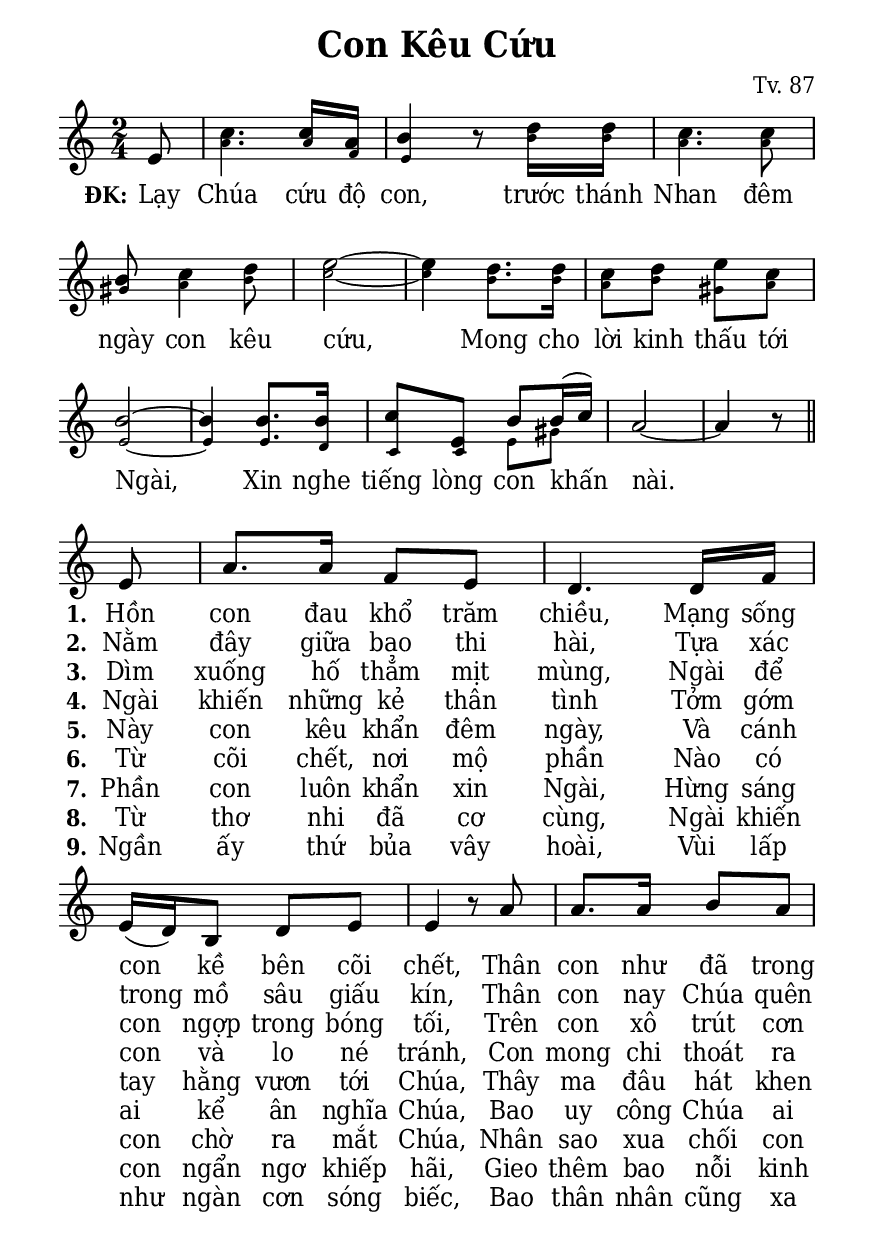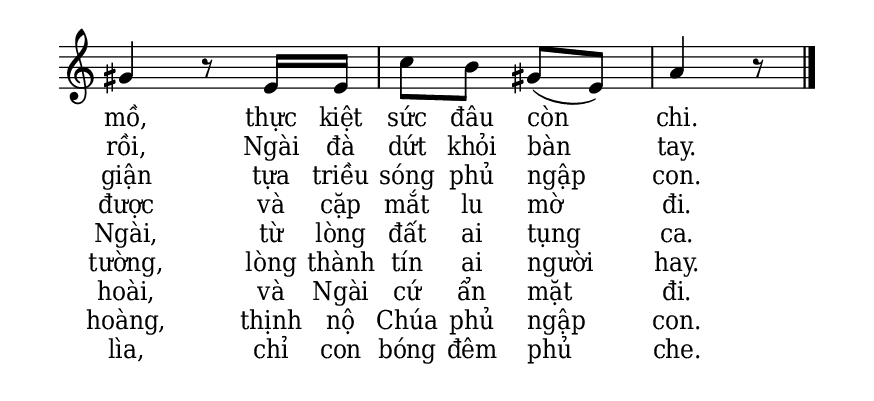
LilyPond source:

% Cài đặt chung\
\version "2.22.1"
\include "english.ly"

\header {
  title = "Con Kêu Cứu"
  composer = "Tv. 87"
  %arranger = "Lm. Kim Long"
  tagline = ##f
}

% Nhạc phiên khúc
nhacPhienKhucSop = \relative c' {
  \partial 8 e8 |
  c'4. c16 a |
  b4 r8 d16 d |
  c4. c8 |
  b c4 d8 |
  e2 ~ |
  e4 d8. d16 |
  c8 d e c |
  b2 ~ |
  b4 b8. b16 |
  c8 e, b' b16 (c) |
  a2 ~ |
  a4 r8 \bar "||" \break
  
  e |
  a8. a16 f8 e |
  d4. d16 f |
  e (d) b8 d e |
  e4 r8 a |
  a8. a16 b8 a |
  gs4 r8 e16 e |
  c'8 b gs (e) |
  a4 r8 \bar "|."
}

nhacPhienKhucAlto = \relative c' {
  e8 |
  a4. a16 f |
  e4 r8 b'16 b |
  a4. a8 |
  gs a4 b8 |
  c2 ~ |
  c4 b8. b16 |
  a8 b gs a |
  e2 ~ |
  e4 e8. d16 |
  c8 c e [gs] |
  a2 ~ |
  a4 r8
}

% Lời phiên khúc
loiPhienKhucSop = \lyrics {
  \set stanza = "ĐK:"
  Lạy Chúa cứu độ con,
  trước thánh Nhan đêm ngày con kêu cứu,
  Mong cho lời kinh thấu tới Ngài,
  Xin nghe tiếng lòng con khấn nài.
  <<
    {
      \set stanza = "1."
      Hồn con đau khổ trăm chiều,
      Mạng sống con kề bên cõi chết,
      Thân con như đã trong mồ,
      thực kiệt sức đâu còn chi.
    }
    \new Lyrics {
	    \set associatedVoice = "beSop"
	    \set stanza = "2."
	    Nằm đây giữa bao thi hài,
	    Tựa xác trong mồ sâu giấu kín,
	    Thân con nay Chúa quên rồi,
	    Ngài đà dứt khỏi bàn tay.
    }
    \new Lyrics {
	    \set associatedVoice = "beSop"
	    \set stanza = "3."
	    Dìm xuống hố thẳm mịt mùng,
	    Ngài để con ngợp trong bóng tối,
	    Trên con xô trút cơn giận
	    tựa triều sóng phủ ngập con.
    }
    \new Lyrics {
	    \set associatedVoice = "beSop"
	    \set stanza = "4."
	    Ngài khiến những kẻ thân tình
	    Tởm gớm con và lo né tránh,
	    Con mong chi thoát ra được
	    và cặp mắt lu mờ đi.
    }
    \new Lyrics {
	    \set associatedVoice = "beSop"
	    \set stanza = "5."
	    Này con kêu khẩn đêm ngày,
	    Và cánh tay hằng vươn tới Chúa,
	    Thây ma đâu hát khen Ngài,
	    từ lòng đất ai tụng ca.
    }
    \new Lyrics {
	    \set associatedVoice = "beSop"
	    \set stanza = "6."
	    Từ cõi chết, nơi mộ phần
	    Nào có ai kể ân nghĩa Chúa,
	    Bao uy công Chúa ai tường,
	    lòng thành tín ai người hay.
    }
    \new Lyrics {
	    \set associatedVoice = "beSop"
	    \set stanza = "7."
	    Phần con luôn khẩn xin Ngài,
	    Hừng sáng con chờ ra mắt Chúa,
	    Nhân sao xua chối con hoài,
	    và Ngài cứ ẩn mặt đi.
    }
    \new Lyrics {
	    \set associatedVoice = "beSop"
	    \set stanza = "8."
	    Từ thơ nhi đã cơ cùng,
	    Ngài khiến con ngẩn ngơ khiếp hãi,
	    Gieo thêm bao nỗi kinh hoàng,
	    thịnh nộ Chúa phủ ngập con.
    }
    \new Lyrics {
	    \set associatedVoice = "beSop"
	    \set stanza = "9."
	    Ngần ấy thứ bủa vây hoài,
	    Vùi lấp như ngàn cơn sóng biếc,
	    Bao thân nhân cũng xa lìa,
	    chỉ con bóng đêm phủ che.
    }
  >>
}

% Dàn trang
\paper {
  #(set-paper-size "a5")
  top-margin = 3\mm
  bottom-margin = 3\mm
  left-margin = 10\mm
  right-margin = 10\mm
  indent = #0
  #(define fonts
	 (make-pango-font-tree "Deja Vu Serif Condensed"
	 		       "Deja Vu Serif Condensed"
			       "Deja Vu Serif Condensed"
			       (/ 20 20)))
  print-page-number = ##f
  %page-count = #1
}

TongNhip = {
  \key c \major \time 2/4
  \set Timing.beamExceptions = #'()
  \set Timing.baseMoment = #(ly:make-moment 1/4)
}

% Đổi kích thước nốt cho bè phụ
notBePhu =
#(define-music-function (font-size music) (number? ly:music?)
   (for-some-music
     (lambda (m)
       (if (music-is-of-type? m 'rhythmic-event)
           (begin
             (set! (ly:music-property m 'tweaks)
                   (cons `(font-size . ,font-size)
                         (ly:music-property m 'tweaks)))
             #t)
           #f))
     music)
   music)

\score {
  \new ChoirStaff <<
    \new Staff \with {
        \consists "Merge_rests_engraver"
        printPartCombineTexts = ##f
      }
      <<
      \new Voice \TongNhip \partCombine 
        \nhacPhienKhucSop
        \notBePhu -3 { \nhacPhienKhucAlto }
      \new NullVoice = beSop \nhacPhienKhucSop
      \new Lyrics \lyricsto beSop \loiPhienKhucSop
      >>
  >>
  \layout {
    %\override Staff.TimeSignature.transparent = ##t
    \override Lyrics.LyricSpace.minimum-distance = #1
    \override Score.BarNumber.break-visibility = ##(#f #f #f)
    \override Score.SpacingSpanner.uniform-stretching = ##t
  } 
}
